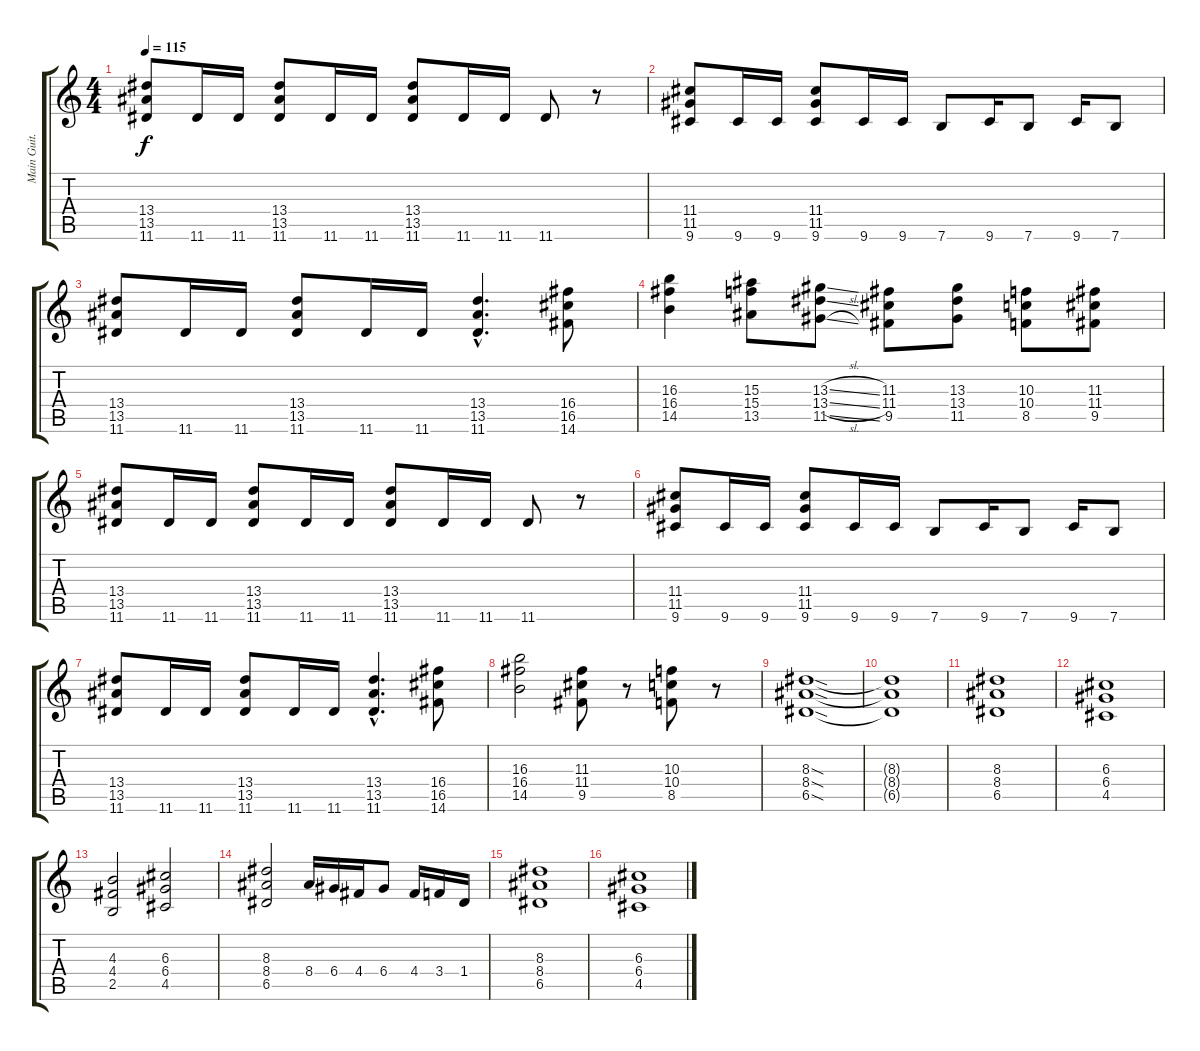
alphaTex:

\track ("Main Guit." "Main Guit.") {instrument distortionguitar}
\staff {score tabs}
\tuning (E4 B3 G3 D3 A2 E2) {hide}
\ts (4 4)
\tempo 115
\clef g2
\ks c
(13.4 13.5 11.6).8{dy f} 11.6.16 11.6.16 (13.4 13.5 11.6).8 11.6.16 11.6.16 (13.4 13.5 11.6).8 11.6.16 11.6.16 11.6.8 r.8 |
(11.4 11.5 9.6).8 9.6.16 9.6.16 (11.4 11.5 9.6).8 9.6.16 9.6.16 7.6.8 9.6.16 7.6.8 9.6.16 7.6.8 |
(13.4 13.5 11.6).8 11.6.16 11.6.16 (13.4 13.5 11.6).8 11.6.16 11.6.16 (13.4{hac} 13.5{hac} 11.6{hac}).4{d} (16.4 16.5 14.6).8 |
(16.3 16.4 14.5).4 (15.3 15.4 13.5).8 (13.3{sl} 13.4{sl} 11.5{sl}).8 (11.3 11.4 9.5).8 (13.3 13.4 11.5).8 (10.3 10.4 8.5).8 (11.3 11.4 9.5).8 |
(13.4 13.5 11.6).8 11.6.16 11.6.16 (13.4 13.5 11.6).8 11.6.16 11.6.16 (13.4 13.5 11.6).8 11.6.16 11.6.16 11.6.8 r.8 |
(11.4 11.5 9.6).8 9.6.16 9.6.16 (11.4 11.5 9.6).8 9.6.16 9.6.16 7.6.8 9.6.16 7.6.8 9.6.16 7.6.8 |
(13.4 13.5 11.6).8 11.6.16 11.6.16 (13.4 13.5 11.6).8 11.6.16 11.6.16 (13.4{hac} 13.5{hac} 11.6{hac}).4{d} (16.4 16.5 14.6).8 |
(16.3 16.4 14.5).2 (11.3 11.4 9.5).8 r.8 (10.3 10.4 8.5).8 r.8 |
(8.3{sod} 8.4{sod} 6.5{sod}).1{volume 10} |
(8.3{t} 8.4{t} 6.5{t}).1 |
(8.3 8.4 6.5).1{volume 15} |
(6.3 6.4 4.5).1 |
(4.3 4.4 2.5).2 (6.3 6.4 4.5).2 |
(8.3 8.4 6.5).2 8.4.16 6.4.16 4.4.16 6.4.8 4.4.16 3.4.16 1.4.16 |
(8.3 8.4 6.5).1 |
(6.3 6.4 4.5).1
